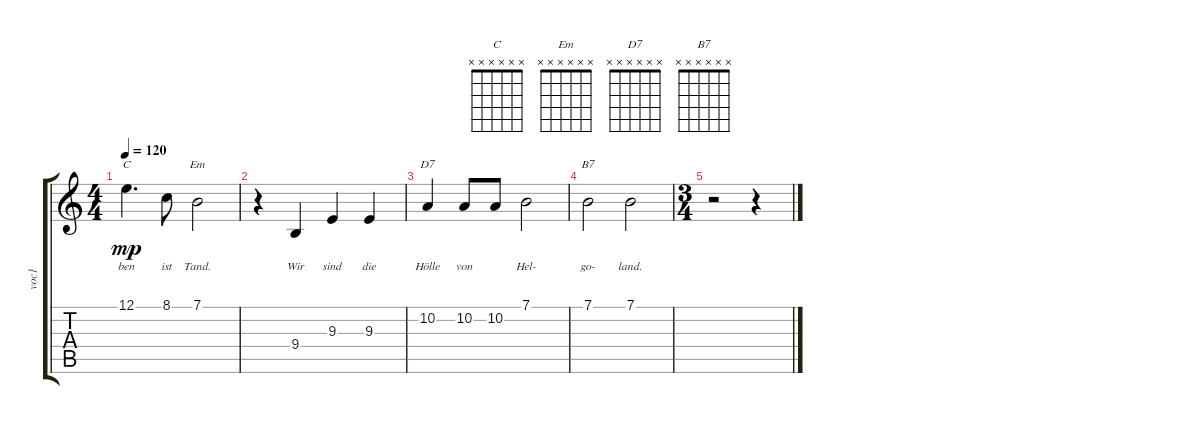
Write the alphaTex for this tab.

\track ("voc1" "voc1") {instrument stringensemble1}
\staff {score tabs}
\tuning (E4 B3 G3 D3 A2 E2) {hide}
\chord ("C" x x x x x x)
\chord ("Em" x x x x x x)
\chord ("D7" x x x x x x)
\chord ("B7" x x x x x x)
\ts (4 4)
\tempo 120
\clef g2
\ks c
12.1.4{d ch "C" lyrics (0 "ben") lyrics (1 "") lyrics (2 "") lyrics (3 "") lyrics (4 "") dy mp} 8.1.8{lyrics (0 "ist") lyrics (1 "") lyrics (2 "") lyrics (3 "") lyrics (4 "")} 7.1.2{ch "Em" lyrics (0 "Tand.") lyrics (1 "") lyrics (2 "") lyrics (3 "") lyrics (4 "")} |
r.4 9.4.4{lyrics (0 "Wir") lyrics (1 "") lyrics (2 "") lyrics (3 "") lyrics (4 "")} 9.3.4{lyrics (0 "sind") lyrics (1 "") lyrics (2 "") lyrics (3 "") lyrics (4 "")} 9.3.4{lyrics (0 "die") lyrics (1 "") lyrics (2 "") lyrics (3 "") lyrics (4 "")} |
10.2.4{ch "D7" lyrics (0 "Hölle") lyrics (1 "") lyrics (2 "") lyrics (3 "") lyrics (4 "")} 10.2.8{lyrics (0 "von") lyrics (1 "") lyrics (2 "") lyrics (3 "") lyrics (4 "")} 10.2.8{lyrics (0 "") lyrics (1 "") lyrics (2 "") lyrics (3 "") lyrics (4 "")} 7.1.2{lyrics (0 "Hel-") lyrics (1 "") lyrics (2 "") lyrics (3 "") lyrics (4 "")} |
7.1.2{ch "B7" lyrics (0 "go-") lyrics (1 "") lyrics (2 "") lyrics (3 "") lyrics (4 "")} 7.1.2{lyrics (0 "land.") lyrics (1 "") lyrics (2 "") lyrics (3 "") lyrics (4 "")} |
\ts (3 4)
r.2 r.4
